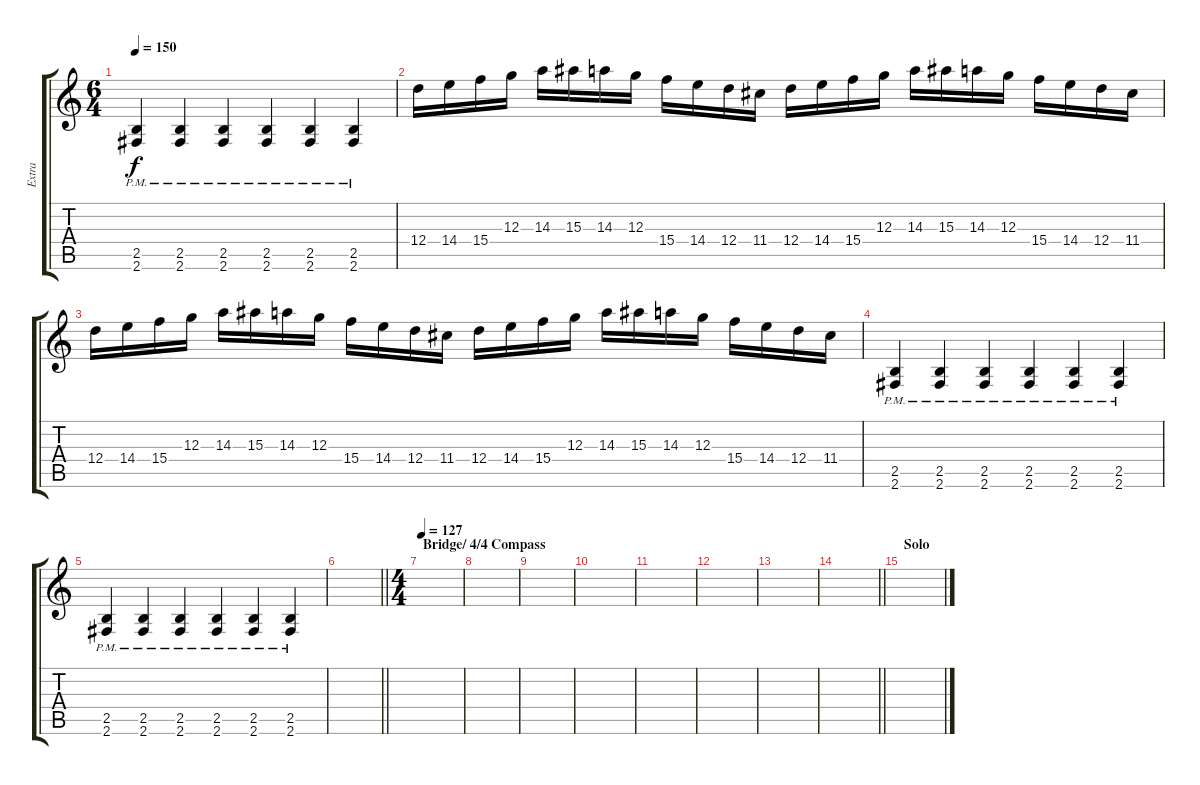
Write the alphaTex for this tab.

\track ("Extra" "Extra") {instrument acousticguitarnylon}
\staff {score tabs}
\tuning (E4 B3 G3 D3 A2 E2) {hide}
\ts (6 4)
\tempo 150
\clef g2
\ks c
(2.5 2.6{pm}).4{dy f} (2.5 2.6{pm}).4 (2.5 2.6{pm}).4 (2.5 2.6{pm}).4 (2.5 2.6{pm}).4 (2.5 2.6{pm}).4 |
12.4.16{instrument overdrivenguitar} 14.4.16 15.4.16 12.3.16 14.3.16 15.3.16 14.3.16 12.3.16 15.4.16 14.4.16 12.4.16 11.4.16 12.4.16 14.4.16 15.4.16 12.3.16 14.3.16 15.3.16 14.3.16 12.3.16 15.4.16 14.4.16 12.4.16 11.4.16 |
12.4.16 14.4.16 15.4.16 12.3.16 14.3.16 15.3.16 14.3.16 12.3.16 15.4.16 14.4.16 12.4.16 11.4.16 12.4.16 14.4.16 15.4.16 12.3.16 14.3.16 15.3.16 14.3.16 12.3.16 15.4.16 14.4.16 12.4.16 11.4.16 |
(2.5 2.6{pm}).4{instrument acousticguitarnylon} (2.5 2.6{pm}).4 (2.5 2.6{pm}).4 (2.5 2.6{pm}).4 (2.5 2.6{pm}).4 (2.5 2.6{pm}).4 |
(2.5 2.6{pm}).4 (2.5 2.6{pm}).4 (2.5 2.6{pm}).4 (2.5 2.6{pm}).4 (2.5 2.6{pm}).4 (2.5 2.6{pm}).4 |
\barLineRight lightlight
|
\ts (4 4)
\section ("" "Bridge/ 4/4 Compass")
\tempo 127
|
|
|
|
|
|
|
\barLineRight lightlight
|
\section ("" "Solo")
